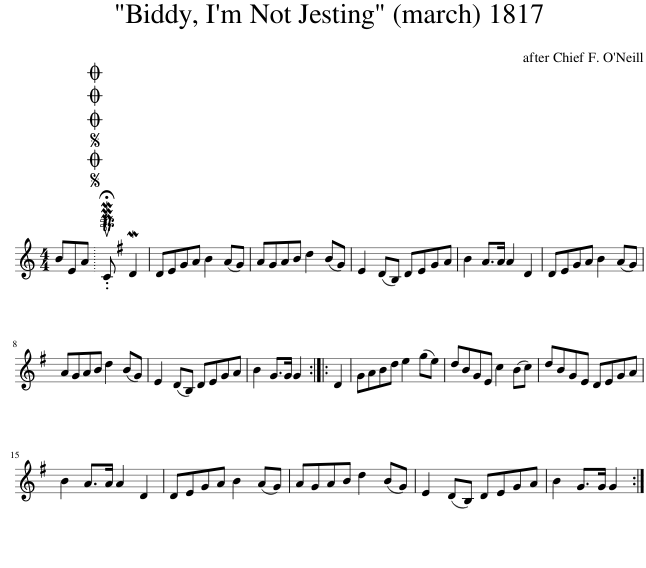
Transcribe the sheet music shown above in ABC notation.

X:1
L:1/8
M:4/4
I:linebreak $
K:C
V:1 treble
V:1
 BEA |SOSOOO .!fermata!PMTuC MD2 | DEGA B2 (AG) | AGAB d2 (BG) | E2 (DB,) DEGA | %5
 B2 A>A A2 D2 | DEGA B2 (AG) |$ AGAB d2 (BG) | E2 (DB,) DEGA | B2 G>G G2 :: %10
 D2 | GABd e2 (ge) | dBGE c2 (Bc) | dBGE DEGA |$ B2 A>A A2 D2 | %15
 DEGA B2 (AG) | AGAB d2 (BG) | E2 (DB,) DEGA | B2 G>G G2 :| %19
